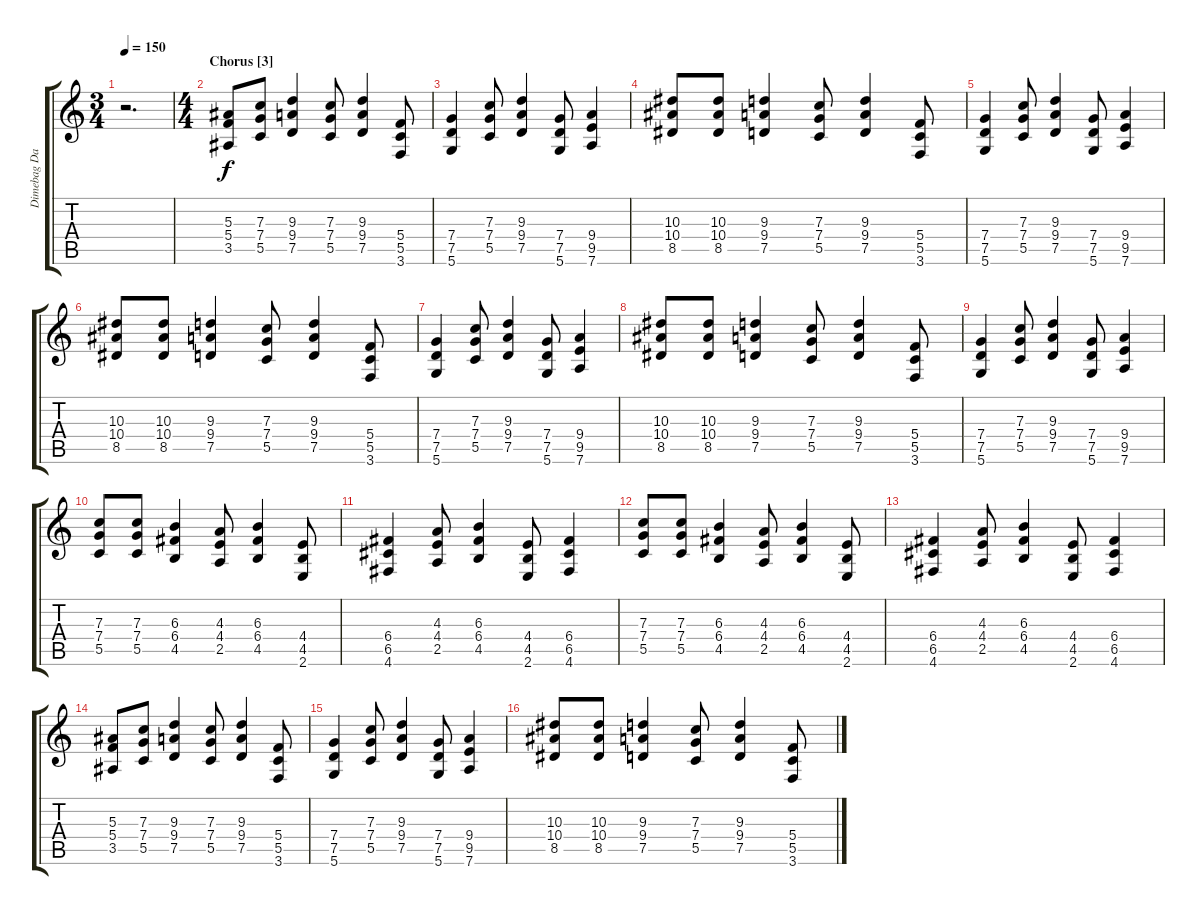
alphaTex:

\track ("Dimebag Darrell # 1" "Dimebag Da") {instrument distortionguitar}
\staff {score tabs}
\tuning (D4 A3 F3 C3 G2 D2) {hide}
\ts (3 4)
\tempo 150
\clef g2
\ks c
r.2{d dy f} |
\ts (4 4)
\section ("" "Chorus [3]")
(5.3 5.4 3.5).8 (7.3 7.4 5.5).8 (9.3 9.4 7.5).4 (7.3 7.4 5.5).8 (9.3 9.4 7.5).4 (5.4 5.5 3.6).8 |
(7.4 7.5 5.6).4 (7.3 7.4 5.5).8 (9.3 9.4 7.5).4 (7.4 7.5 5.6).8 (9.4 9.5 7.6).4 |
(10.3 10.4 8.5).8 (10.3 10.4 8.5).8 (9.3 9.4 7.5).4 (7.3 7.4 5.5).8 (9.3 9.4 7.5).4 (5.4 5.5 3.6).8 |
(7.4 7.5 5.6).4 (7.3 7.4 5.5).8 (9.3 9.4 7.5).4 (7.4 7.5 5.6).8 (9.4 9.5 7.6).4 |
(10.3 10.4 8.5).8 (10.3 10.4 8.5).8 (9.3 9.4 7.5).4 (7.3 7.4 5.5).8 (9.3 9.4 7.5).4 (5.4 5.5 3.6).8 |
(7.4 7.5 5.6).4 (7.3 7.4 5.5).8 (9.3 9.4 7.5).4 (7.4 7.5 5.6).8 (9.4 9.5 7.6).4 |
(10.3 10.4 8.5).8 (10.3 10.4 8.5).8 (9.3 9.4 7.5).4 (7.3 7.4 5.5).8 (9.3 9.4 7.5).4 (5.4 5.5 3.6).8 |
(7.4 7.5 5.6).4 (7.3 7.4 5.5).8 (9.3 9.4 7.5).4 (7.4 7.5 5.6).8 (9.4 9.5 7.6).4 |
(7.3 7.4 5.5).8 (7.3 7.4 5.5).8 (6.3 6.4 4.5).4 (4.3 4.4 2.5).8 (6.3 6.4 4.5).4 (4.4 4.5 2.6).8 |
(6.4 6.5 4.6).4 (4.3 4.4 2.5).8 (6.3 6.4 4.5).4 (4.4 4.5 2.6).8 (6.4 6.5 4.6).4 |
(7.3 7.4 5.5).8 (7.3 7.4 5.5).8 (6.3 6.4 4.5).4 (4.3 4.4 2.5).8 (6.3 6.4 4.5).4 (4.4 4.5 2.6).8 |
(6.4 6.5 4.6).4 (4.3 4.4 2.5).8 (6.3 6.4 4.5).4 (4.4 4.5 2.6).8 (6.4 6.5 4.6).4 |
(5.3 5.4 3.5).8 (7.3 7.4 5.5).8 (9.3 9.4 7.5).4 (7.3 7.4 5.5).8 (9.3 9.4 7.5).4 (5.4 5.5 3.6).8 |
(7.4 7.5 5.6).4 (7.3 7.4 5.5).8 (9.3 9.4 7.5).4 (7.4 7.5 5.6).8 (9.4 9.5 7.6).4 |
(10.3 10.4 8.5).8 (10.3 10.4 8.5).8 (9.3 9.4 7.5).4 (7.3 7.4 5.5).8 (9.3 9.4 7.5).4 (5.4 5.5 3.6).8
